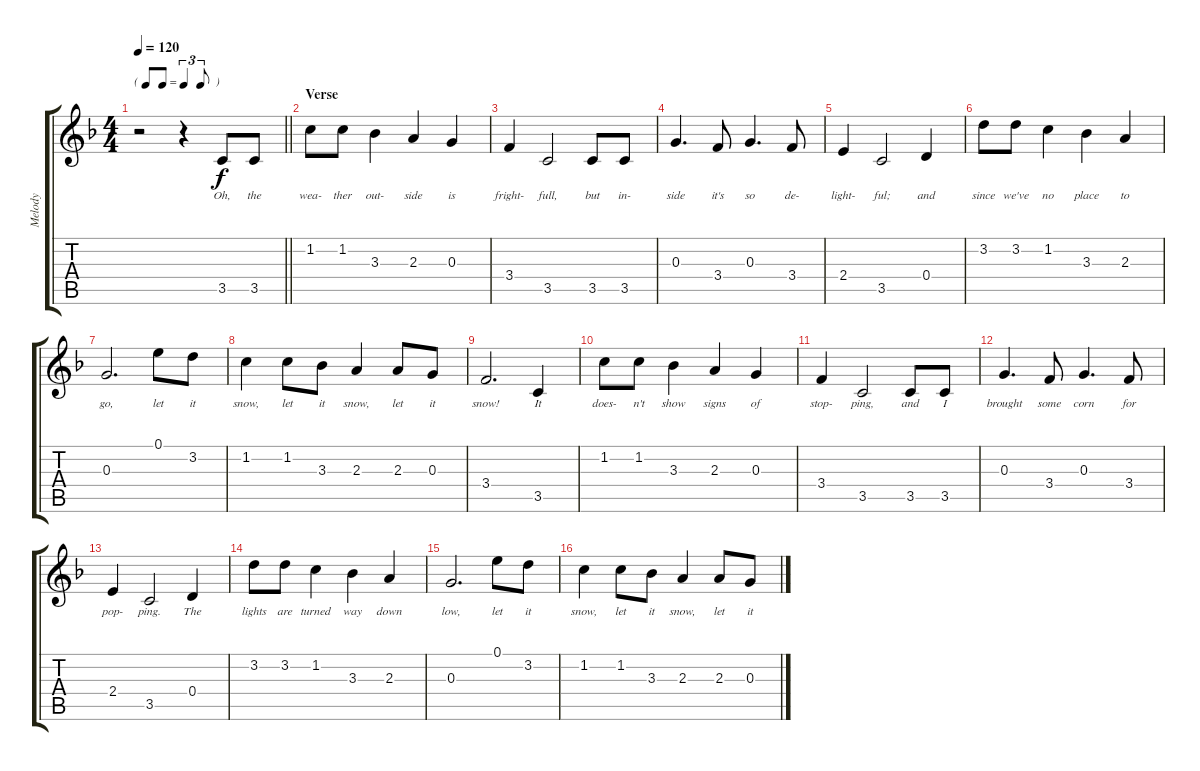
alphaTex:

\track ("Melody" "Melody") {instrument acousticguitarnylon}
\staff {score tabs}
\tuning (E4 B3 G3 D3 A2 E2) {hide}
\ts (4 4)
\tf triplet8th
\tempo 120
\clef g2
\barLineRight lightlight
\ks f
r.2{dy f instrument acousticguitarnylon} r.4 3.5.8{lyrics (0 "Oh,") lyrics (1 "") lyrics (2 "") lyrics (3 "") lyrics (4 "")} 3.5.8{lyrics (0 "the") lyrics (1 "") lyrics (2 "") lyrics (3 "") lyrics (4 "")} |
\section ("" "Verse")
1.2.8{lyrics (0 "wea-") lyrics (1 "") lyrics (2 "") lyrics (3 "") lyrics (4 "")} 1.2.8{lyrics (0 "ther") lyrics (1 "") lyrics (2 "") lyrics (3 "") lyrics (4 "")} 3.3.4{lyrics (0 "out-") lyrics (1 "") lyrics (2 "") lyrics (3 "") lyrics (4 "")} 2.3.4{lyrics (0 "side") lyrics (1 "") lyrics (2 "") lyrics (3 "") lyrics (4 "")} 0.3.4{lyrics (0 "is") lyrics (1 "") lyrics (2 "") lyrics (3 "") lyrics (4 "")} |
3.4.4{lyrics (0 "fright-") lyrics (1 "") lyrics (2 "") lyrics (3 "") lyrics (4 "")} 3.5.2{lyrics (0 "full,") lyrics (1 "") lyrics (2 "") lyrics (3 "") lyrics (4 "")} 3.5.8{lyrics (0 "but") lyrics (1 "") lyrics (2 "") lyrics (3 "") lyrics (4 "")} 3.5.8{lyrics (0 "in-") lyrics (1 "") lyrics (2 "") lyrics (3 "") lyrics (4 "")} |
0.3.4{d lyrics (0 "side") lyrics (1 "") lyrics (2 "") lyrics (3 "") lyrics (4 "")} 3.4.8{lyrics (0 "it's") lyrics (1 "") lyrics (2 "") lyrics (3 "") lyrics (4 "")} 0.3.4{d lyrics (0 "so") lyrics (1 "") lyrics (2 "") lyrics (3 "") lyrics (4 "")} 3.4.8{lyrics (0 "de-") lyrics (1 "") lyrics (2 "") lyrics (3 "") lyrics (4 "")} |
2.4.4{lyrics (0 "light-") lyrics (1 "") lyrics (2 "") lyrics (3 "") lyrics (4 "")} 3.5.2{lyrics (0 "ful;") lyrics (1 "") lyrics (2 "") lyrics (3 "") lyrics (4 "")} 0.4.4{lyrics (0 "and") lyrics (1 "") lyrics (2 "") lyrics (3 "") lyrics (4 "")} |
3.2.8{lyrics (0 "since") lyrics (1 "") lyrics (2 "") lyrics (3 "") lyrics (4 "")} 3.2.8{lyrics (0 "we've") lyrics (1 "") lyrics (2 "") lyrics (3 "") lyrics (4 "")} 1.2.4{lyrics (0 "no") lyrics (1 "") lyrics (2 "") lyrics (3 "") lyrics (4 "")} 3.3.4{lyrics (0 "place") lyrics (1 "") lyrics (2 "") lyrics (3 "") lyrics (4 "")} 2.3.4{lyrics (0 "to") lyrics (1 "") lyrics (2 "") lyrics (3 "") lyrics (4 "")} |
0.3.2{d lyrics (0 "go,") lyrics (1 "") lyrics (2 "") lyrics (3 "") lyrics (4 "")} 0.1.8{lyrics (0 "let") lyrics (1 "") lyrics (2 "") lyrics (3 "") lyrics (4 "")} 3.2.8{lyrics (0 "it") lyrics (1 "") lyrics (2 "") lyrics (3 "") lyrics (4 "")} |
1.2.4{lyrics (0 "snow,") lyrics (1 "") lyrics (2 "") lyrics (3 "") lyrics (4 "")} 1.2.8{lyrics (0 "let") lyrics (1 "") lyrics (2 "") lyrics (3 "") lyrics (4 "")} 3.3.8{lyrics (0 "it") lyrics (1 "") lyrics (2 "") lyrics (3 "") lyrics (4 "")} 2.3.4{lyrics (0 "snow,") lyrics (1 "") lyrics (2 "") lyrics (3 "") lyrics (4 "")} 2.3.8{lyrics (0 "let") lyrics (1 "") lyrics (2 "") lyrics (3 "") lyrics (4 "")} 0.3.8{lyrics (0 "it") lyrics (1 "") lyrics (2 "") lyrics (3 "") lyrics (4 "")} |
3.4.2{d lyrics (0 "snow!") lyrics (1 "") lyrics (2 "") lyrics (3 "") lyrics (4 "")} 3.5.4{lyrics (0 "It") lyrics (1 "") lyrics (2 "") lyrics (3 "") lyrics (4 "")} |
1.2.8{lyrics (0 "does-") lyrics (1 "") lyrics (2 "") lyrics (3 "") lyrics (4 "")} 1.2.8{lyrics (0 "n't") lyrics (1 "") lyrics (2 "") lyrics (3 "") lyrics (4 "")} 3.3.4{lyrics (0 "show") lyrics (1 "") lyrics (2 "") lyrics (3 "") lyrics (4 "")} 2.3.4{lyrics (0 "signs") lyrics (1 "") lyrics (2 "") lyrics (3 "") lyrics (4 "")} 0.3.4{lyrics (0 "of") lyrics (1 "") lyrics (2 "") lyrics (3 "") lyrics (4 "")} |
3.4.4{lyrics (0 "stop-") lyrics (1 "") lyrics (2 "") lyrics (3 "") lyrics (4 "")} 3.5.2{lyrics (0 "ping,") lyrics (1 "") lyrics (2 "") lyrics (3 "") lyrics (4 "")} 3.5.8{lyrics (0 "and") lyrics (1 "") lyrics (2 "") lyrics (3 "") lyrics (4 "")} 3.5.8{lyrics (0 "I") lyrics (1 "") lyrics (2 "") lyrics (3 "") lyrics (4 "")} |
0.3.4{d lyrics (0 "brought") lyrics (1 "") lyrics (2 "") lyrics (3 "") lyrics (4 "")} 3.4.8{lyrics (0 "some") lyrics (1 "") lyrics (2 "") lyrics (3 "") lyrics (4 "")} 0.3.4{d lyrics (0 "corn") lyrics (1 "") lyrics (2 "") lyrics (3 "") lyrics (4 "")} 3.4.8{lyrics (0 "for") lyrics (1 "") lyrics (2 "") lyrics (3 "") lyrics (4 "")} |
2.4.4{lyrics (0 "pop-") lyrics (1 "") lyrics (2 "") lyrics (3 "") lyrics (4 "")} 3.5.2{lyrics (0 "ping.") lyrics (1 "") lyrics (2 "") lyrics (3 "") lyrics (4 "")} 0.4.4{lyrics (0 "The") lyrics (1 "") lyrics (2 "") lyrics (3 "") lyrics (4 "")} |
3.2.8{lyrics (0 "lights") lyrics (1 "") lyrics (2 "") lyrics (3 "") lyrics (4 "")} 3.2.8{lyrics (0 "are") lyrics (1 "") lyrics (2 "") lyrics (3 "") lyrics (4 "")} 1.2.4{lyrics (0 "turned") lyrics (1 "") lyrics (2 "") lyrics (3 "") lyrics (4 "")} 3.3.4{lyrics (0 "way") lyrics (1 "") lyrics (2 "") lyrics (3 "") lyrics (4 "")} 2.3.4{lyrics (0 "down") lyrics (1 "") lyrics (2 "") lyrics (3 "") lyrics (4 "")} |
0.3.2{d lyrics (0 "low,") lyrics (1 "") lyrics (2 "") lyrics (3 "") lyrics (4 "")} 0.1.8{lyrics (0 "let") lyrics (1 "") lyrics (2 "") lyrics (3 "") lyrics (4 "")} 3.2.8{lyrics (0 "it") lyrics (1 "") lyrics (2 "") lyrics (3 "") lyrics (4 "")} |
1.2.4{lyrics (0 "snow,") lyrics (1 "") lyrics (2 "") lyrics (3 "") lyrics (4 "")} 1.2.8{lyrics (0 "let") lyrics (1 "") lyrics (2 "") lyrics (3 "") lyrics (4 "")} 3.3.8{lyrics (0 "it") lyrics (1 "") lyrics (2 "") lyrics (3 "") lyrics (4 "")} 2.3.4{lyrics (0 "snow,") lyrics (1 "") lyrics (2 "") lyrics (3 "") lyrics (4 "")} 2.3.8{lyrics (0 "let") lyrics (1 "") lyrics (2 "") lyrics (3 "") lyrics (4 "")} 0.3.8{lyrics (0 "it") lyrics (1 "") lyrics (2 "") lyrics (3 "") lyrics (4 "")}
